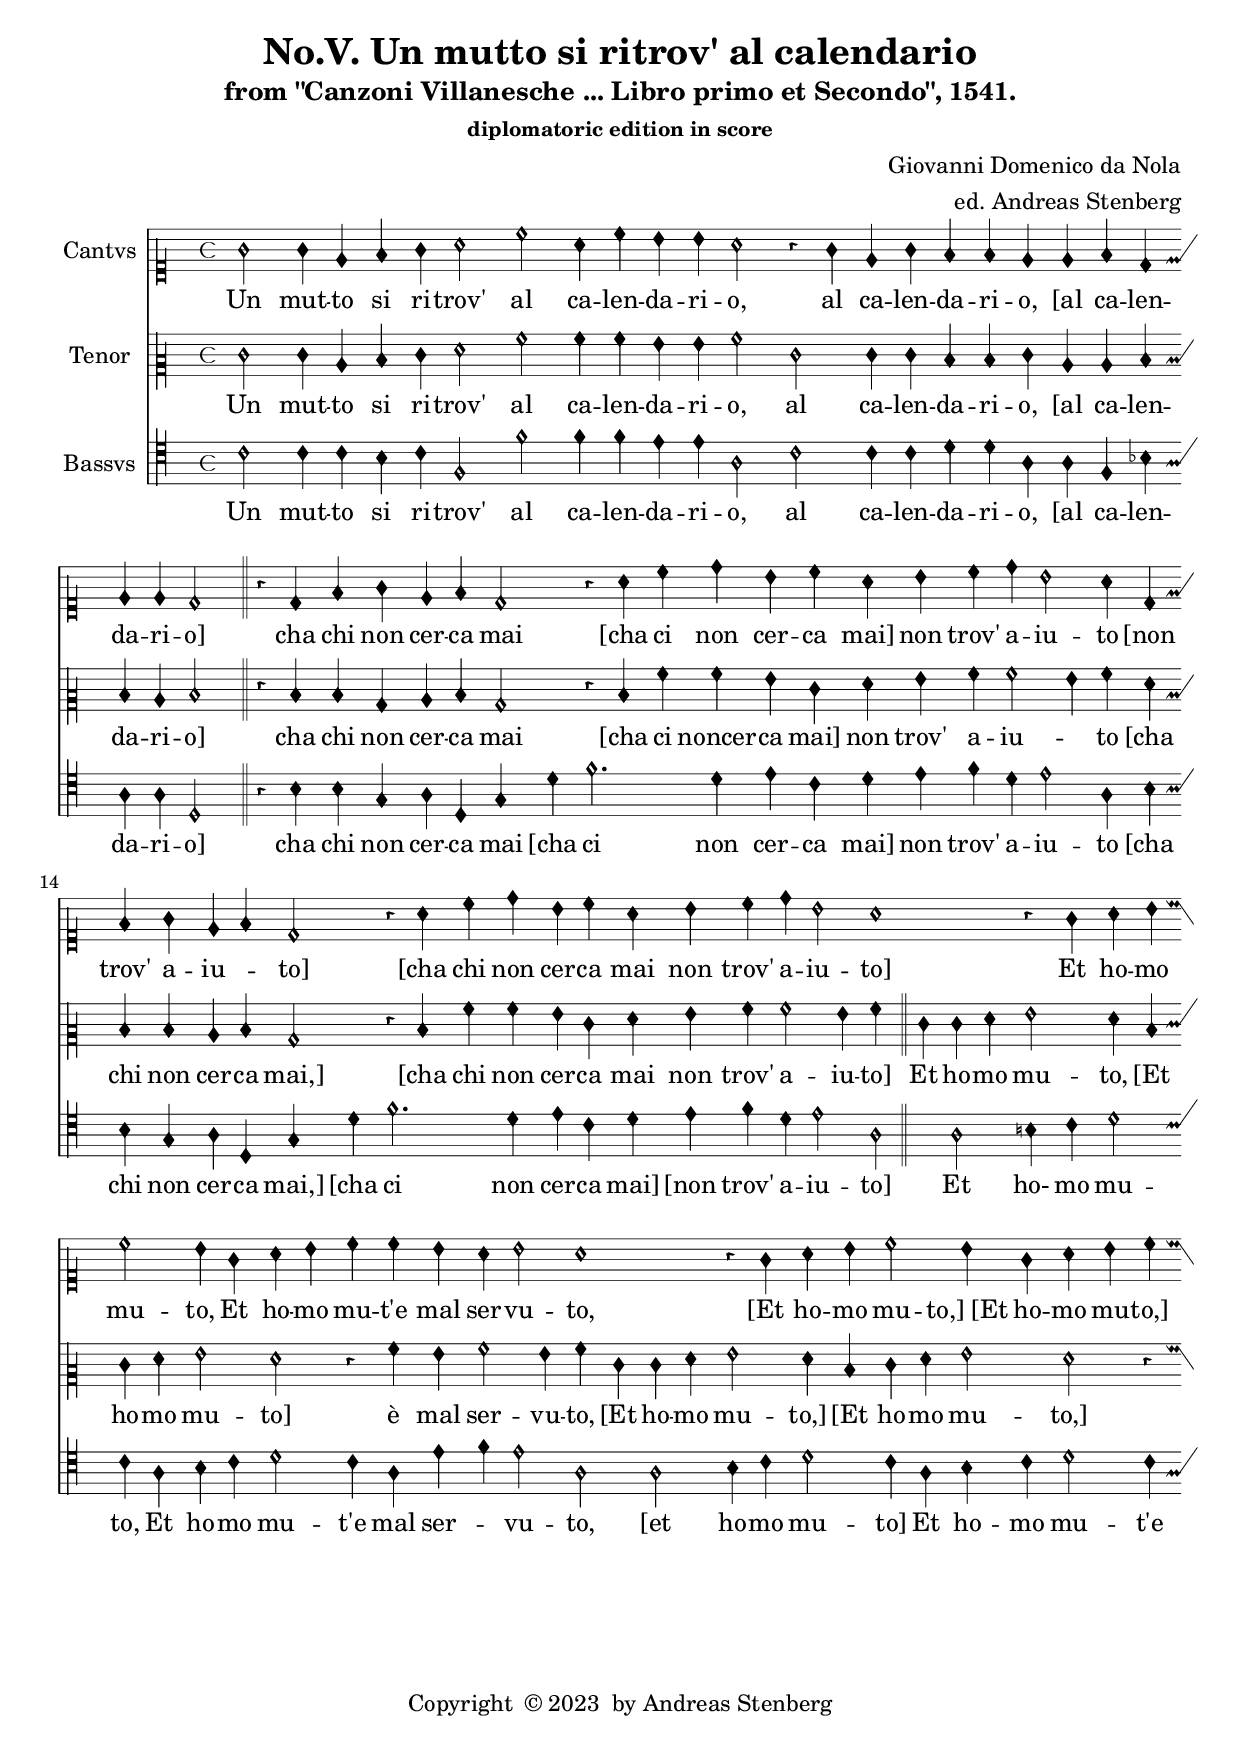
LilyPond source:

\version "2.20.0"
\language "deutsch"
 \defineBarLine ":||:" #'(":||:" "" "")
 \defineBarLine "||:" #'("||:" "" "")
 ficta = { \set suggestAccidentals = ##t }
 \header {

  title = "No.V. Un mutto si ritrov' al calendario"

  subtitle = "from \"Canzoni Villanesche ... Libro primo et Secondo\", 1541."

  subsubtitle = "diplomatoric edition in score"

  composer = "Giovanni Domenico da Nola"

  arranger = "ed. Andreas Stenberg"
  poet = ""
  meter =""

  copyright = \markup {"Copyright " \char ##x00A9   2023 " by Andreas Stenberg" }

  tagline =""

}


global = {
  \autoBeamOff
  \override Staff.TimeSignature.style =#'mensural
  \override NoteHead.style = #'petrucci
  \override Flag.style =#'mensural
  \override Rest.style = #'mensural
  \override Staff.Accidental.glyph-name-alist =
  #alteration-mensural-glyph-name-alist
  \override Staff.BarLine.bar-extent = #'(-3.0 . 3.0)
  \accidentalStyle no-reset
  \key c \major
  \time 4/4
}

sopranoVoice = \relative c'' {

  %% to chose cleffing comment in and out as needed.
  \clef "petrucci-c1"			%% orignal clefing
  %  \clef "petrucci-g"  		%% semi-moderniced clefing to facilitate reading
  \global
  \dynamicUp
  % Music follows here.
    \override Staff.BarLine.transparent =##t
  g2 g4 e4
  f4 g4 a2
  c2 a4 c4
  h4 h4 a2
  r4 g4 e4 g4
  f4 f4 e4 e4
  f4 d4 e4 e4
  d2
  \once \revert Staff.BarLine.transparent
  \bar "||"

  r4 d4
  f4 g4 e4 f4
  d2 r4 a'4
  c4 d4 h4 c4
  a4

  h4 c4 d4
  h2 a4 d,4
  f4 g4 e4\melisma f4\melismaEnd
  d2 r4 a'4
  c4 d4 h4 c4
  a4 h4 c4 d4
  h2 a1
  r4 g4
  a4 h4 c2
  h4 g4 a4 h4
  c4 c4 h4 a4
  h2 a1
  r4 g4
  a4 h4 c2
  h4 g4 a4 h4
  c4 c4 h4 a4
  h2
  a\longa*1/2

  \once \revert Staff.BarLine.transparent

  \once  \override Staff.BarLine.bar-extent = #'(-3 . 3)

      \bar "||"

}

verseSopranoVoice = \lyricmode {
  % Lyrics follow here.

  Un mut -- to si ri -- trov' al ca -- len -- da -- ri -- o,
  al ca -- len -- da -- ri -- o,
  [al ca -- len -- da -- ri -- o]
  cha chi non cer -- ca mai
  [cha ci non cer -- ca mai]
  non trov' a -- iu -- to
  [non trov' a -- iu -- to]
  [cha chi non cer -- ca mai non trov' a -- iu -- to]
  Et ho -- mo  mu -- to, Et ho -- mo mu -- t'e mal ser -- vu -- to,
  [Et ho -- mo mu -- to,]_[Et ho -- mo mu -- to,]
  [e mal ser -- vu -- to.]
}

tenorVoice = \relative c' {

%% to chose cleffing comment in and out as needed.
  \clef "petrucci-c2"			%% orignal clefing
  %  \clef "petrucci-g"  		%% semi-moderniced clefing to facilitate reading
  \global
  \dynamicUp
  % Music follows here.

  e2 e4 c4
  d4 e4 f2
  a2 a4 a4
  g4 g4 a2
  e2 e4 e4
  d4 d4 e4 c4
  c4 d4 d4 c4
  d2
  \once \revert Staff.BarLine.transparent

  r4 d4
  d4 h4 c4 d4
  h2 r4 d4
  a'4 a4 g4 e4
  f4 g4 a4 a2\melisma
  g4\melismaEnd a4

  f4
  d4 d4 c4 d4
  h2 r4 d4
  a'4 a4 g4 e4
  f4 g4 a4 a2 g4
  a4

  \once \revert Staff.BarLine.transparent
  \once  \override Staff.BarLine.bar-extent = #'(-3 . 3)
  \bar "||"
  e4 e4 f4
  g2 f4 d4
  e4 f4 g2
  f2 r4 a4
  g4 a2 g4
  a4 e4 e4 f4
  g2 f4 d4 e4 f4
  g2 f2
  r4 a4 g4 a2 g4

  a\longa*1/2

  \once \revert Staff.BarLine.transparent
  \once  \override Staff.BarLine.bar-extent = #'(-3 . 3)



}

verseTenorVoice = \lyricmode {
  % Lyrics follow here.

  Un mut -- to si ri -- trov' al ca -- len -- da -- ri -- o,
  al ca -- len -- da -- ri -- o,
  [al ca -- len -- da -- ri -- o]
  cha chi non cer -- ca mai
  [cha ci noncer -- ca mai]
  non trov' a -- iu -- to
  [cha chi non cer -- ca mai,]
  [cha chi non cer -- ca mai non trov' a -- iu -- to]
  Et ho -- mo mu -- to, [Et ho -- mo mu -- to]
  è mal ser -- vu -- to,
  [Et ho -- mo mu -- to,]
  [Et ho -- mo mu -- to,]
  è mal ser -- vu -- to.

}

bassVoice = \relative c {
  \global
  \dynamicUp
  % Music follows here.

  c'2 c4 c4
  h4 c4 f,2
  f'2 f4 f4
  e4 e4 a,2
  c2 c4 c4
  d4 d4 a4 a4
  f4 b4 a4 a4
  d,2

  \once \revert Staff.BarLine.transparent


  r4 b'4
  b4 g4 a4 d,4
  g4 d'4 f2.
  d4 e4 c4
  d4 e4 f4

  d4
  e2 a,4 b4 b4
  g4 a4 d,4 g4
  d'4 f2.
  d4 e4 c4 %\melisma
  d4 e4 f4 d4\melismaEnd
  e2 a,2
  a2 h4 c4
  d2 c4 a4
  h4 c4 d2
  c4 a4 e'4\melisma f4\melismaEnd
  e2 a,2
  a2 h4 c4
  d2 c4 a4
  h4 c4
  d2 c4 a4
  e'4\melisma f4\melismaEnd e2
  a,\longa*1/2

  \once \revert Staff.BarLine.transparent

  \once  \override Staff.BarLine.bar-extent = #'(-3 . 3)


}

verseBassVoice = \lyricmode {
  % Lyrics follow here.


  Un mut -- to si ri -- trov' al ca -- len -- da -- ri -- o,
  al ca -- len -- da -- ri -- o,
  [al ca -- len -- da -- ri -- o]
  cha chi non cer -- ca mai
  [cha ci non cer -- ca mai]
  non trov' a -- iu -- to
  [cha chi non cer -- ca mai,]
  [cha ci non cer -- ca mai] [non trov' a -- iu -- to]
  Et ho- mo mu -- to, Et ho -- mo  mu -- t'e mal ser -- vu -- to,
  [et ho -- mo mu -- to] Et ho -- mo mu -- t'e mal ser -- vu -- to.

}

sopranoVoicePart = \new MensuralStaff \with {
  instrumentName = "Cantvs"
  midiInstrument = "choir aahs"
} { \sopranoVoice }
\addlyrics { \verseSopranoVoice }

tenorVoicePart = \new MensuralStaff \with {
  instrumentName = "Tenor"
  midiInstrument = "choir aahs"
} {  \tenorVoice }
\addlyrics { \verseTenorVoice }

bassVoicePart = \new MensuralStaff \with {
  instrumentName = "Bassvs"
  midiInstrument = "choir aahs"
} { \clef "petrucci-c4" \bassVoice }
\addlyrics { \verseBassVoice }

\score {
  <<
    \sopranoVoicePart
    \tenorVoicePart
    \bassVoicePart
  >>
  \layout { }
  \midi {
    \tempo 4=100
  }
}

%\pageBreak

\markup {

  \fontsize #1.0

  \column {


    \fill-line {

      \column {
        \vspace #1

        \line { Et io che n'aggio fatto lo contrario }

        \line { \hspace #4 Per questo se no stato sconosciuto }

        \line { \hspace #10 Et homo muto }

    \vspace #1.0

        \line { Questo me disse mastro Bilisario }

        \line { \hspace #4 Che chi sta citt' a qual ch'gran paputo }

        \line { \hspace #10 Et homo muto }

        \vspace #1.0

        \line { Ay fatto quanto sai m'a hai posto in croce }

        \line { \hspace #4 E poi m'ai dar' al fin na roppinoce }

        \line { \hspace #10 Et homo muto et mal servuto }

      }
    }

  }

}

\paper {

  ragged-bottom = ##t
  ragged-last-bottom = ##t
  ragged-last = ##t
  page-breaking = #ly:minimal-breaking
}